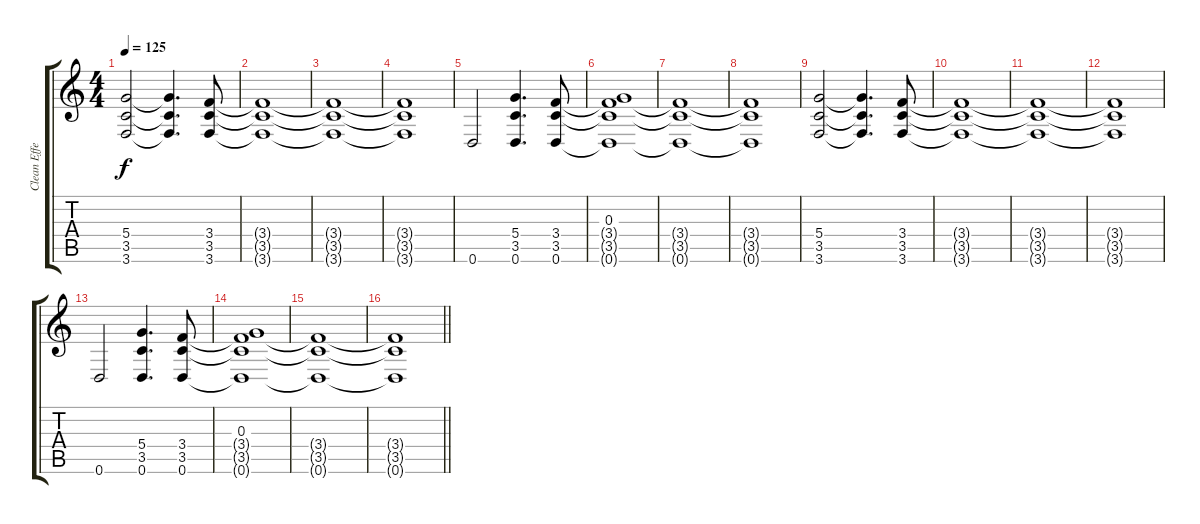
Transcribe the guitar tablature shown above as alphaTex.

\track ("Clean Effect" "Clean Effe") {instrument electricguitarclean}
\staff {score tabs}
\tuning (E4 B3 G3 D3 A2 D2) {hide}
\ts (4 4)
\tempo 125
\clef g2
\ks c
(5.4 3.5 3.6).2{dy f instrument electricguitarclean} (5.4{t} 3.5{t} 3.6{t}).4{d} (3.4 3.5 3.6).8 |
(3.4{t} 3.5{t} 3.6{t}).1 |
(3.4{t} 3.5{t} 3.6{t}).1 |
(3.4{t} 3.5{t} 3.6{t}).1 |
0.6.2 (5.4 3.5 0.6).4{d} (3.4 3.5 0.6).8 |
(0.3 3.4{t} 3.5{t} 0.6{t}).1 |
(3.4{t} 3.5{t} 0.6{t}).1 |
(3.4{t} 3.5{t} 0.6{t}).1 |
(5.4 3.5 3.6).2 (5.4{t} 3.5{t} 3.6{t}).4{d} (3.4 3.5 3.6).8 |
(3.4{t} 3.5{t} 3.6{t}).1 |
(3.4{t} 3.5{t} 3.6{t}).1 |
(3.4{t} 3.5{t} 3.6{t}).1 |
0.6.2 (5.4 3.5 0.6).4{d} (3.4 3.5 0.6).8 |
(0.3 3.4{t} 3.5{t} 0.6{t}).1 |
(3.4{t} 3.5{t} 0.6{t}).1 |
\barLineRight lightlight
(3.4{t} 3.5{t} 0.6{t}).1
